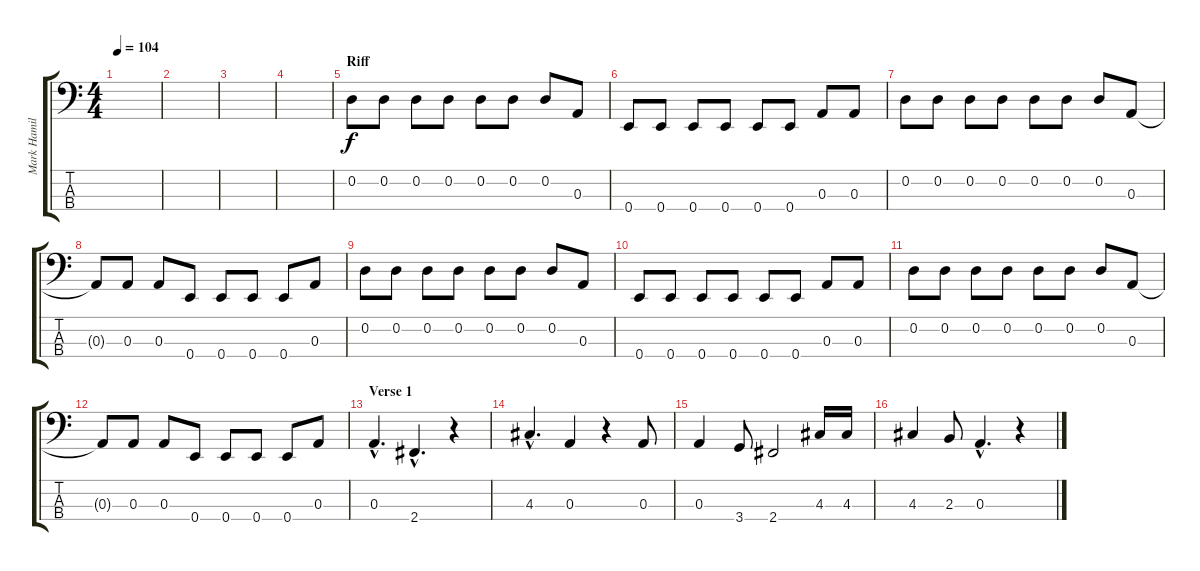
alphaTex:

\track ("Mark Hamilton" "Mark Hamil") {instrument electricbasspick}
\staff {score tabs}
\tuning (G2 D2 A1 E1) {hide}
\ts (4 4)
\tempo 104
\clef f4
\ks c
|
|
|
|
\section ("" "Riff")
0.2.8 0.2.8 0.2.8 0.2.8 0.2.8 0.2.8 0.2.8 0.3.8 |
0.4.8 0.4.8 0.4.8 0.4.8 0.4.8 0.4.8 0.3.8 0.3.8 |
0.2.8 0.2.8 0.2.8 0.2.8 0.2.8 0.2.8 0.2.8 0.3.8 |
0.3{t}.8 0.3.8 0.3.8 0.4.8 0.4.8 0.4.8 0.4.8 0.3.8 |
0.2.8 0.2.8 0.2.8 0.2.8 0.2.8 0.2.8 0.2.8 0.3.8 |
0.4.8 0.4.8 0.4.8 0.4.8 0.4.8 0.4.8 0.3.8 0.3.8 |
0.2.8 0.2.8 0.2.8 0.2.8 0.2.8 0.2.8 0.2.8 0.3.8 |
0.3{t}.8 0.3.8 0.3.8 0.4.8 0.4.8 0.4.8 0.4.8 0.3.8 |
\section ("" "Verse 1")
0.3{hac}.4{d} 2.4{hac}.4{d} r.4 |
4.3{hac}.4{d} 0.3.4 r.4 0.3.8 |
0.3.4 3.4.8 2.4.2 4.3.16 4.3.16 |
4.3.4 2.3.8 0.3{hac}.4{d} r.4
